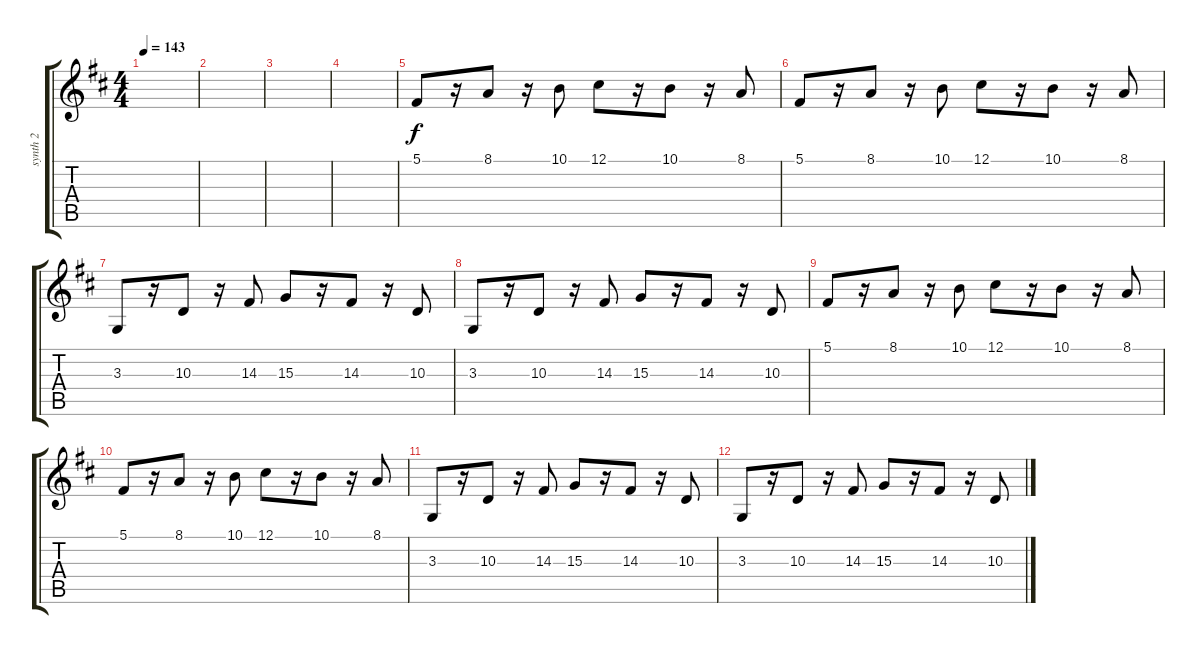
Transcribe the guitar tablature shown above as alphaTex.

\track ("synth 2" "synth 2") {instrument lead2sawtooth}
\staff {score tabs}
\tuning (Db4 Ab3 E3 B2 Gb2 B1) {hide}
\ts (4 4)
\tempo 143
\clef g2
\ks bminor
|
|
|
|
5.1.8 r.16 8.1.8 r.16 10.1.8 12.1.8 r.16 10.1.8 r.16 8.1.8 |
5.1.8 r.16 8.1.8 r.16 10.1.8 12.1.8 r.16 10.1.8 r.16 8.1.8 |
3.3.8 r.16 10.3.8 r.16 14.3.8 15.3.8 r.16 14.3.8 r.16 10.3.8 |
3.3.8 r.16 10.3.8 r.16 14.3.8 15.3.8 r.16 14.3.8 r.16 10.3.8 |
5.1.8 r.16 8.1.8 r.16 10.1.8 12.1.8 r.16 10.1.8 r.16 8.1.8 |
5.1.8 r.16 8.1.8 r.16 10.1.8 12.1.8 r.16 10.1.8 r.16 8.1.8 |
3.3.8 r.16 10.3.8 r.16 14.3.8 15.3.8 r.16 14.3.8 r.16 10.3.8 |
3.3.8 r.16 10.3.8 r.16 14.3.8 15.3.8 r.16 14.3.8 r.16 10.3.8
